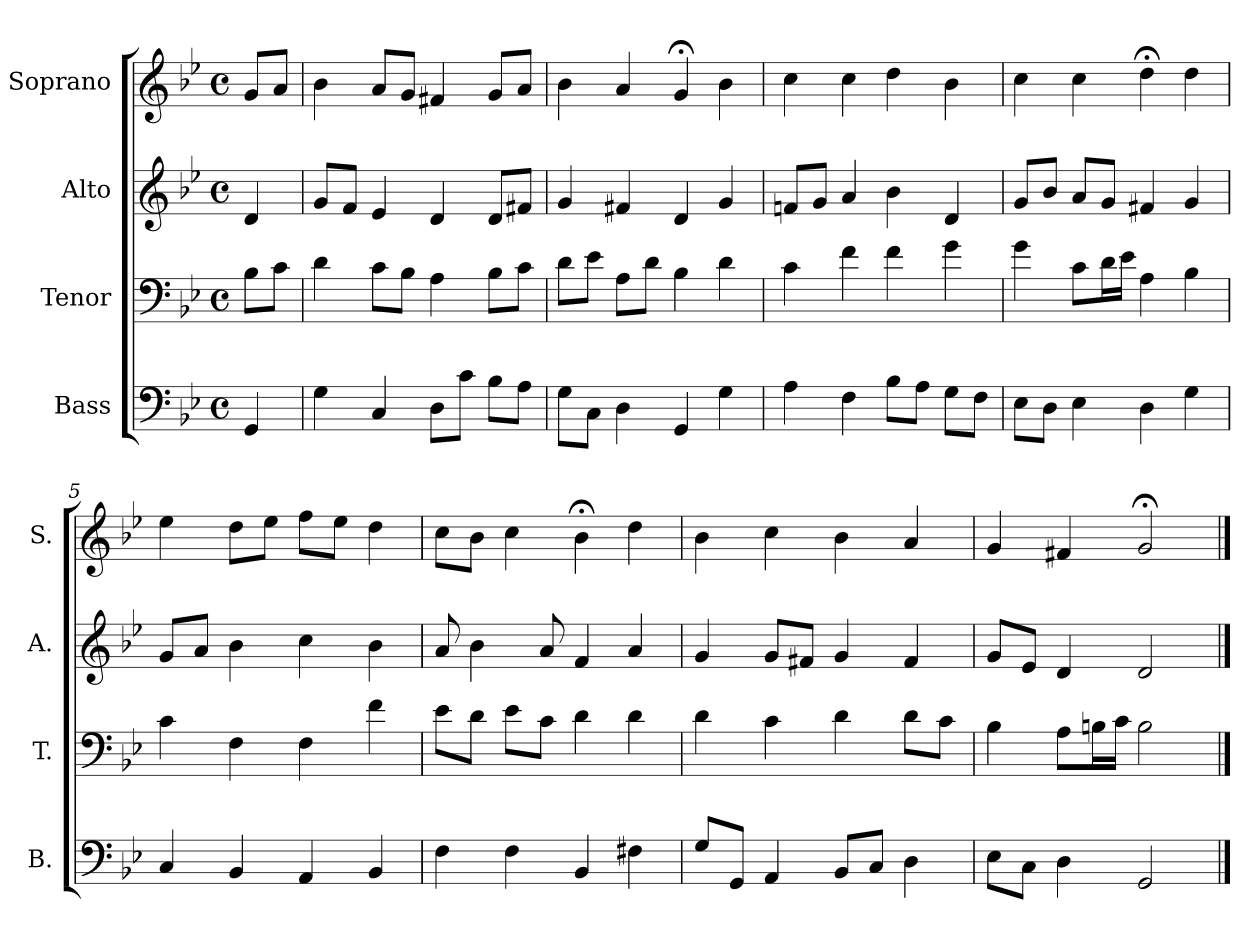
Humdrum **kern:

**kern	**kern	**kern	**kern
*part4	*part3	*part2	*part1
*staff4	*staff3	*staff2	*staff1
*I"Bass	*I"Tenor	*I"Alto	*I"Soprano
*I'B.	*I'T.	*I'A.	*I'S.
*clefF4	*clefF4	*clefG2	*clefG2
*k[b-e-]	*k[b-e-]	*k[b-e-]	*k[b-e-]
*g:	*g:	*g:	*g:
*M4/4	*M4/4	*M4/4	*M4/4
*met(c)	*met(c)	*met(c)	*met(c)
=	=	=	=
4GG/	8B-\L	4d/	8g/L
.	8c\J	.	8a/J
=1	=1	=1	=1
4G\	4d\	8g/L	4b-\
.	.	8f/J	.
4C/	8c\L	4e-/	8a/L
.	8B-\J	.	8g/J
8D\L	4A\	4d/	4f#X/
8c\J	.	.	.
8B-\L	8B-\L	8d/L	8g/L
8A\J	8c\J	8f#X/J	8a/J
=2	=2	=2	=2
8G\L	8d\L	4g/	4b-\
8C\J	8e-\J	.	.
4D\	8A\L	4f#X/	4a/
.	8d\J	.	.
4GG/	4B-\	4d/	4g;</
4G\	4d\	4g/	4b-\
!!LO:LB:g=z
=3	=3	=3	=3
4A\	4c\	8fn/L	4cc\
.	.	8g/J	.
4F\	4f\	4a/	4cc\
8B-\L	4f\	4b-\	4dd\
8A\J	.	.	.
8G\L	4g\	4d/	4b-\
8F\J	.	.	.
=4	=4	=4	=4
8E-\L	4g\	8g/L	4cc\
8D\J	.	8b-/J	.
4E-\	8c\L	8a/L	4cc\
.	16d\L	8g/J	.
.	16e-\JJ	.	.
4D\	4A\	4f#X/	4dd;<\
4G\	4B-\	4g/	4dd\
=5	=5	=5	=5
4C/	4c\	8g/L	4ee-\
.	.	8a/J	.
4BB-/	4F\	4b-\	8dd\L
.	.	.	8ee-\J
4AA/	4F\	4cc\	8ff\L
.	.	.	8ee-\J
4BB-/	4f\	4b-\	4dd\
!!LO:LB:g=z
=6	=6	=6	=6
4F\	8e-\L	8a/	8cc\L
.	8d\J	4b-\	8b-\J
4F\	8e-\L	.	4cc\
.	8c\J	8a/	.
4BB-/	4d\	4f/	4b-;<\
4F#X\	4d\	4a/	4dd\
=7	=7	=7	=7
8G/L	4d\	4g/	4b-\
8GG/J	.	.	.
4AA/	4c\	8g/L	4cc\
.	.	8f#X/J	.
8BB-/L	4d\	4g/	4b-\
8C/J	.	.	.
4D\	8d\L	4f#/	4a/
.	8c\J	.	.
=8	=8	=8	=8
8E-\L	4B-\	8g/L	4g/
8C\J	.	8e-/J	.
4D\	8A\L	4d/	4f#X/
.	16Bn\L	.	.
.	16c\JJ	.	.
2GG/	2B\	2d/	2g;</
==	==	==	==
*-	*-	*-	*-
